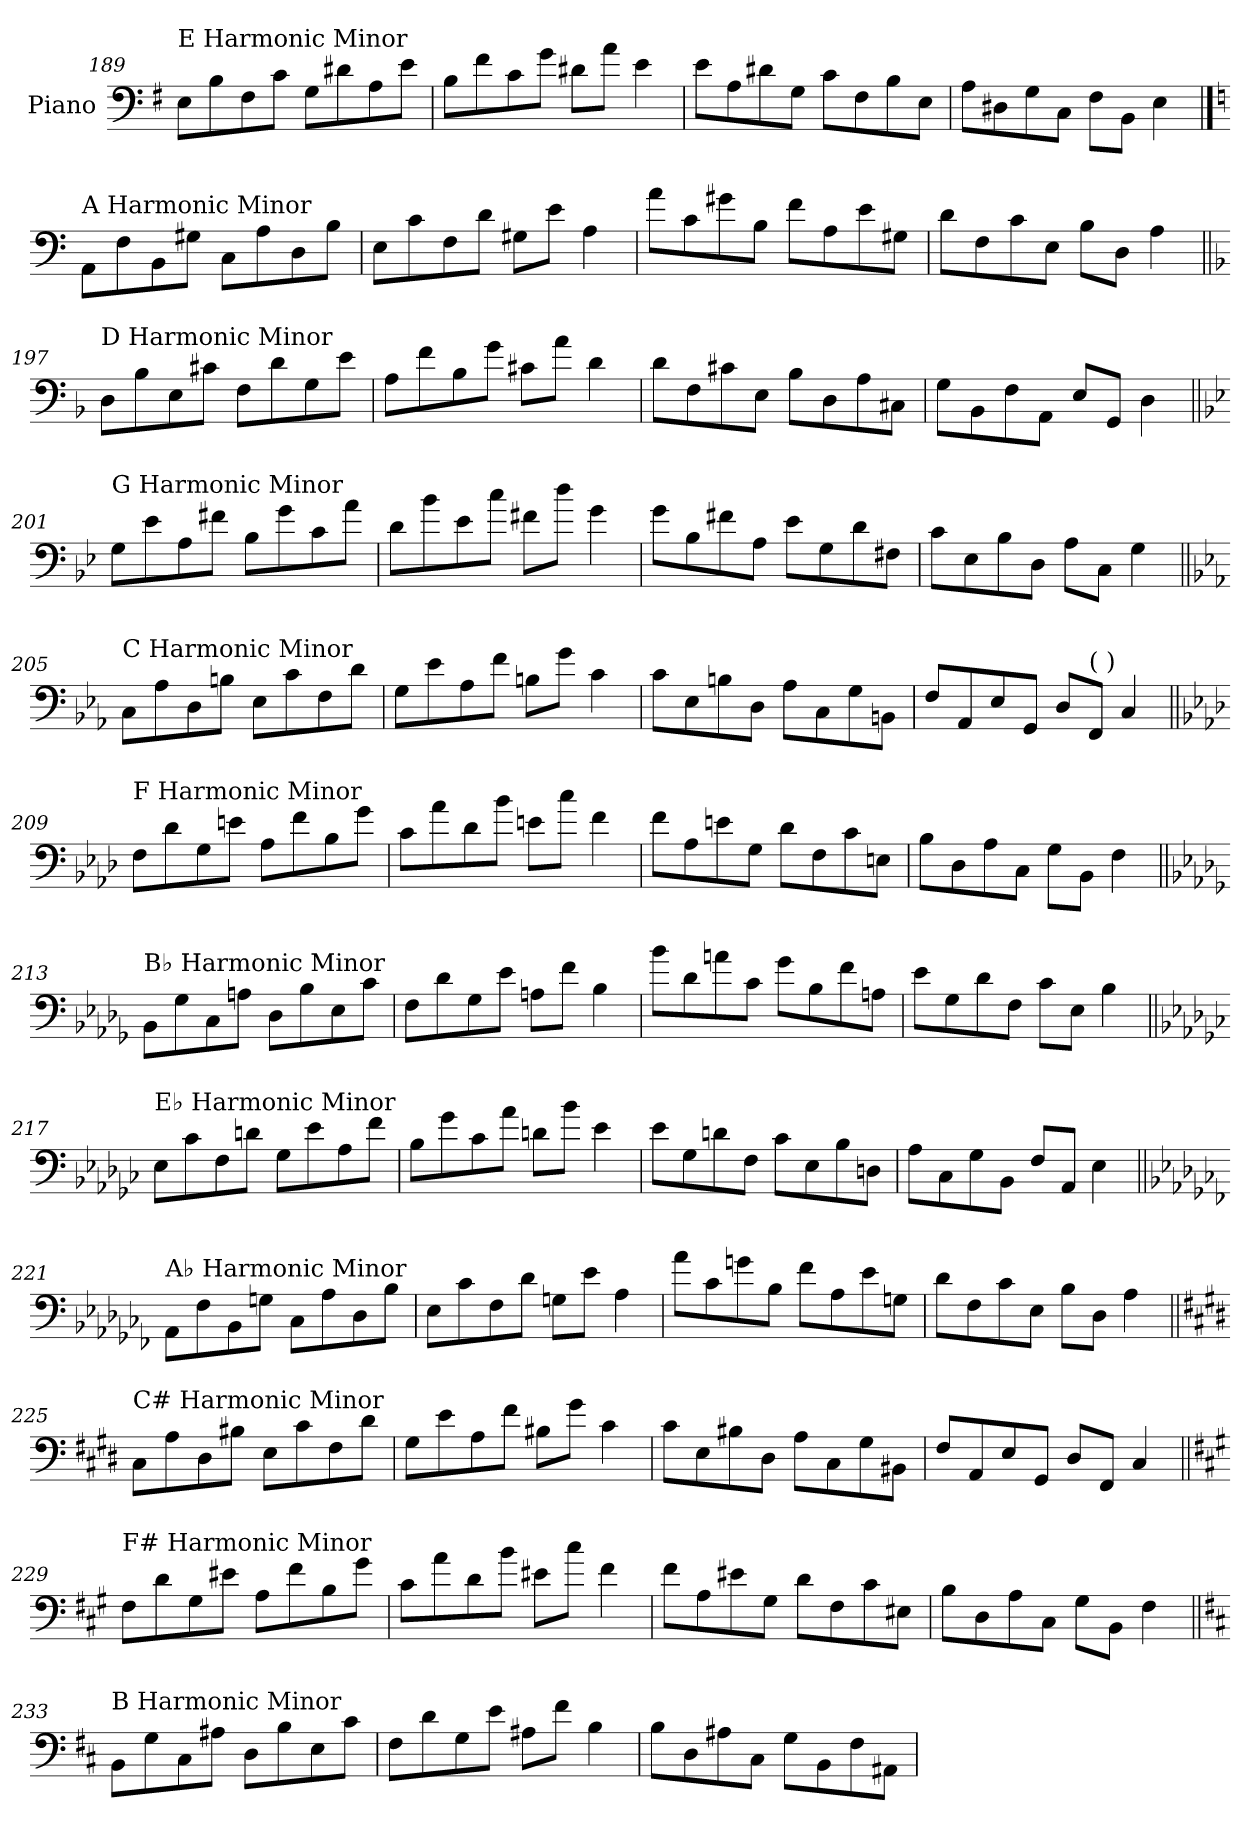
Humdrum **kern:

**kern
*part1
*staff1
*I"Piano
*I'Pno.
!!LO:LB:g=z
*clefF4
*k[f#]
=189
!LO:TX:a:t=E Harmonic Minor
8E\L
8B\
8F#\
8c\J
8G\L
8d#X\
8A\
8e\J
=190
8B\L
8f#\
8c\
8g\J
8d#X\L
8a\J
4e\
=191
8e\L
8A\
8d#X\
8G\J
8c\L
8F#\
8B\
8E\J
=192
8A\L
8D#X\
8G\
8C\J
8F#\L
8BB\J
4E\
!!LO:PB:g=z
==193
*k[]
!LO:TX:a:t=A Harmonic Minor
8AA\L
8F\
8BB\
8G#X\J
8C\L
8A\
8D\
8B\J
=194
8E\L
8c\
8F\
8d\J
8G#X\L
8e\J
4A\
=195
8a\L
8c\
8g#X\
8B\J
8f\L
8A\
8e\
8G#X\J
=196
8d\L
8F\
8c\
8E\J
8B\L
8D\J
4A\
!!LO:LB:g=z
=197||
*k[b-]
!LO:TX:a:t=D Harmonic Minor
8D\L
8B-\
8E\
8c#X\J
8F\L
8d\
8G\
8e\J
=198
8A\L
8f\
8B-\
8g\J
8c#X\L
8a\J
4d\
=199
8d\L
8F\
8c#X\
8E\J
8B-\L
8D\
8A\
8C#X\J
=200
8G\L
8BB-\
8F\
8AA\J
8E/L
8GG/J
4D\
!!LO:LB:g=z
=201||
*k[b-e-]
!LO:TX:a:t=G Harmonic Minor
8G\L
8e-\
8A\
8f#X\J
8B-\L
8g\
8c\
8a\J
=202
8d\L
8b-\
8e-\
8cc\J
8f#X\L
8dd\J
4g\
=203
8g\L
8B-\
8f#X\
8A\J
8e-\L
8G\
8d\
8F#X\J
=204
8c\L
8E-\
8B-\
8D\J
8A\L
8C\J
4G\
!!LO:LB:g=z
=205||
*k[b-e-a-]
!LO:TX:a:t=C Harmonic Minor
8C\L
8A-\
8D\
8Bn\J
8E-\L
8c\
8F\
8d\J
=206
8G\L
8e-\
8A-\
8f\J
8Bn\L
8g\J
4c\
=207
8c\L
8E-\
8Bn\
8D\J
8A-\L
8C\
8G\
8BBn\J
=208
8F/L
8AA-/
8E-/
8GG/J
8D/L
!LO:TX:a:t=(    )
8FF/J
4C/
!!LO:LB:g=z
=209||
*k[b-e-a-d-]
!LO:TX:a:t=F Harmonic Minor
8F\L
8d-\
8G\
8en\J
8A-\L
8f\
8B-\
8g\J
=210
8c\L
8a-\
8d-\
8b-\J
8en\L
8cc\J
4f\
=211
8f\L
8A-\
8en\
8G\J
8d-\L
8F\
8c\
8En\J
=212
8B-\L
8D-\
8A-\
8C\J
8G\L
8BB-\J
4F\
!!LO:LB:g=z
=213||
*k[b-e-a-d-g-]
!LO:TX:a:t=B♭ Harmonic Minor
8BB-\L
8G-\
8C\
8An\J
8D-\L
8B-\
8E-\
8c\J
=214
8F\L
8d-\
8G-\
8e-\J
8An\L
8f\J
4B-\
=215
8b-\L
8d-\
8an\
8c\J
8g-\L
8B-\
8f\
8An\J
=216
8e-\L
8G-\
8d-\
8F\J
8c\L
8E-\J
4B-\
!!LO:PB:g=z
=217||
*k[b-e-a-d-g-c-]
!LO:TX:a:t=E♭ Harmonic Minor
8E-\L
8c-\
8F\
8dn\J
8G-\L
8e-\
8A-\
8f\J
=218
8B-\L
8g-\
8c-\
8a-\J
8dn\L
8b-\J
4e-\
=219
8e-\L
8G-\
8dn\
8F\J
8c-\L
8E-\
8B-\
8Dn\J
=220
8A-\L
8C-\
8G-\
8BB-\J
8F/L
8AA-/J
4E-\
!!LO:LB:g=z
=221||
*k[b-e-a-d-g-c-f-]
!LO:TX:a:t=A♭ Harmonic Minor
8AA-\L
8F-\
8BB-\
8Gn\J
8C-\L
8A-\
8D-\
8B-\J
=222
8E-\L
8c-\
8F-\
8d-\J
8Gn\L
8e-\J
4A-\
=223
8a-\L
8c-\
8gn\
8B-\J
8f-\L
8A-\
8e-\
8Gn\J
=224
8d-\L
8F-\
8c-\
8E-\J
8B-\L
8D-\J
4A-\
!!LO:LB:g=z
=225||
*k[f#c#g#d#]
!LO:TX:a:t=C# Harmonic Minor
8C#\L
8A\
8D#\
8B#X\J
8E\L
8c#\
8F#\
8d#\J
=226
8G#\L
8e\
8A\
8f#\J
8B#X\L
8g#\J
4c#\
=227
8c#\L
8E\
8B#X\
8D#\J
8A\L
8C#\
8G#\
8BB#X\J
=228
8F#/L
8AA/
8E/
8GG#/J
8D#/L
8FF#/J
4C#/
!!LO:LB:g=z
=229||
*k[f#c#g#]
!LO:TX:a:t=F# Harmonic Minor
8F#\L
8d\
8G#\
8e#X\J
8A\L
8f#\
8B\
8g#\J
=230
8c#\L
8a\
8d\
8b\J
8e#X\L
8cc#\J
4f#\
=231
8f#\L
8A\
8e#X\
8G#\J
8d\L
8F#\
8c#\
8E#X\J
=232
8B\L
8D\
8A\
8C#\J
8G#\L
8BB\J
4F#\
!!LO:LB:g=z
=233||
*k[f#c#]
!LO:TX:a:t=B Harmonic Minor
8BB\L
8G\
8C#\
8A#X\J
8D\L
8B\
8E\
8c#\J
=234
8F#\L
8d\
8G\
8e\J
8A#X\L
8f#\J
4B\
=235
8B\L
8D\
8A#X\
8C#\J
8G\L
8BB\
8F#\
8AA#X\J
=
*-
